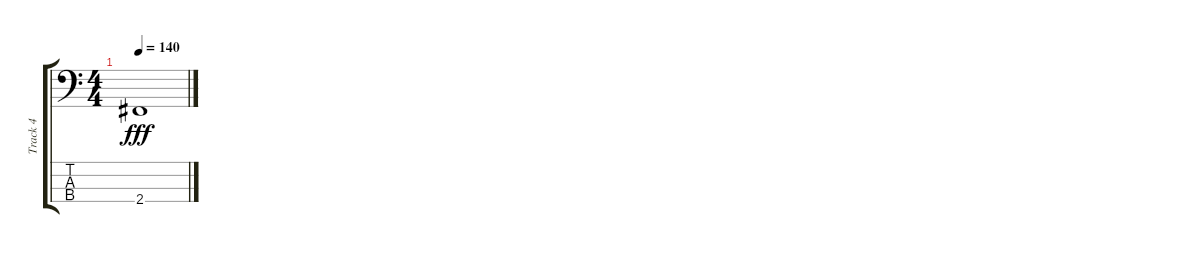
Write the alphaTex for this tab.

\track ("Track 4" "Track 4") {instrument electricbassfinger}
\staff {score tabs}
\tuning (G2 D2 A1 E1) {hide}
\ts (4 4)
\tempo 140
\clef f4
\ks c
2.4.1{dy fff}
